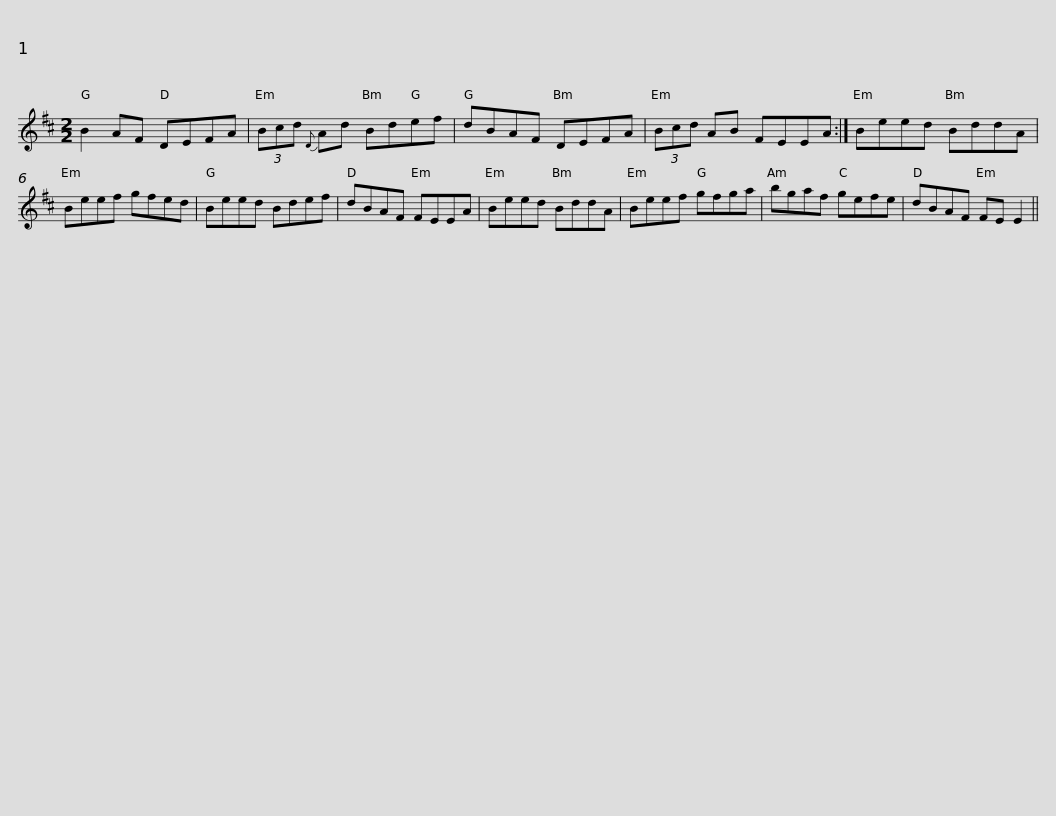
X:1
L:1/8
M:2/2
I:linebreak $
K:D
V:1 treble
V:1
 B2 AF DEFA | (3Bcd{D} Ad Bdef | dBAF DEFA | (3Bcd AB FEEA :| Beed BddA |$ %5
 Beef gfed | Beed Bdef | dBAF FEEA | Beed BddA | Beef gfga |$ %10
 bgaf gefe | dBAF FE E2 || %12
